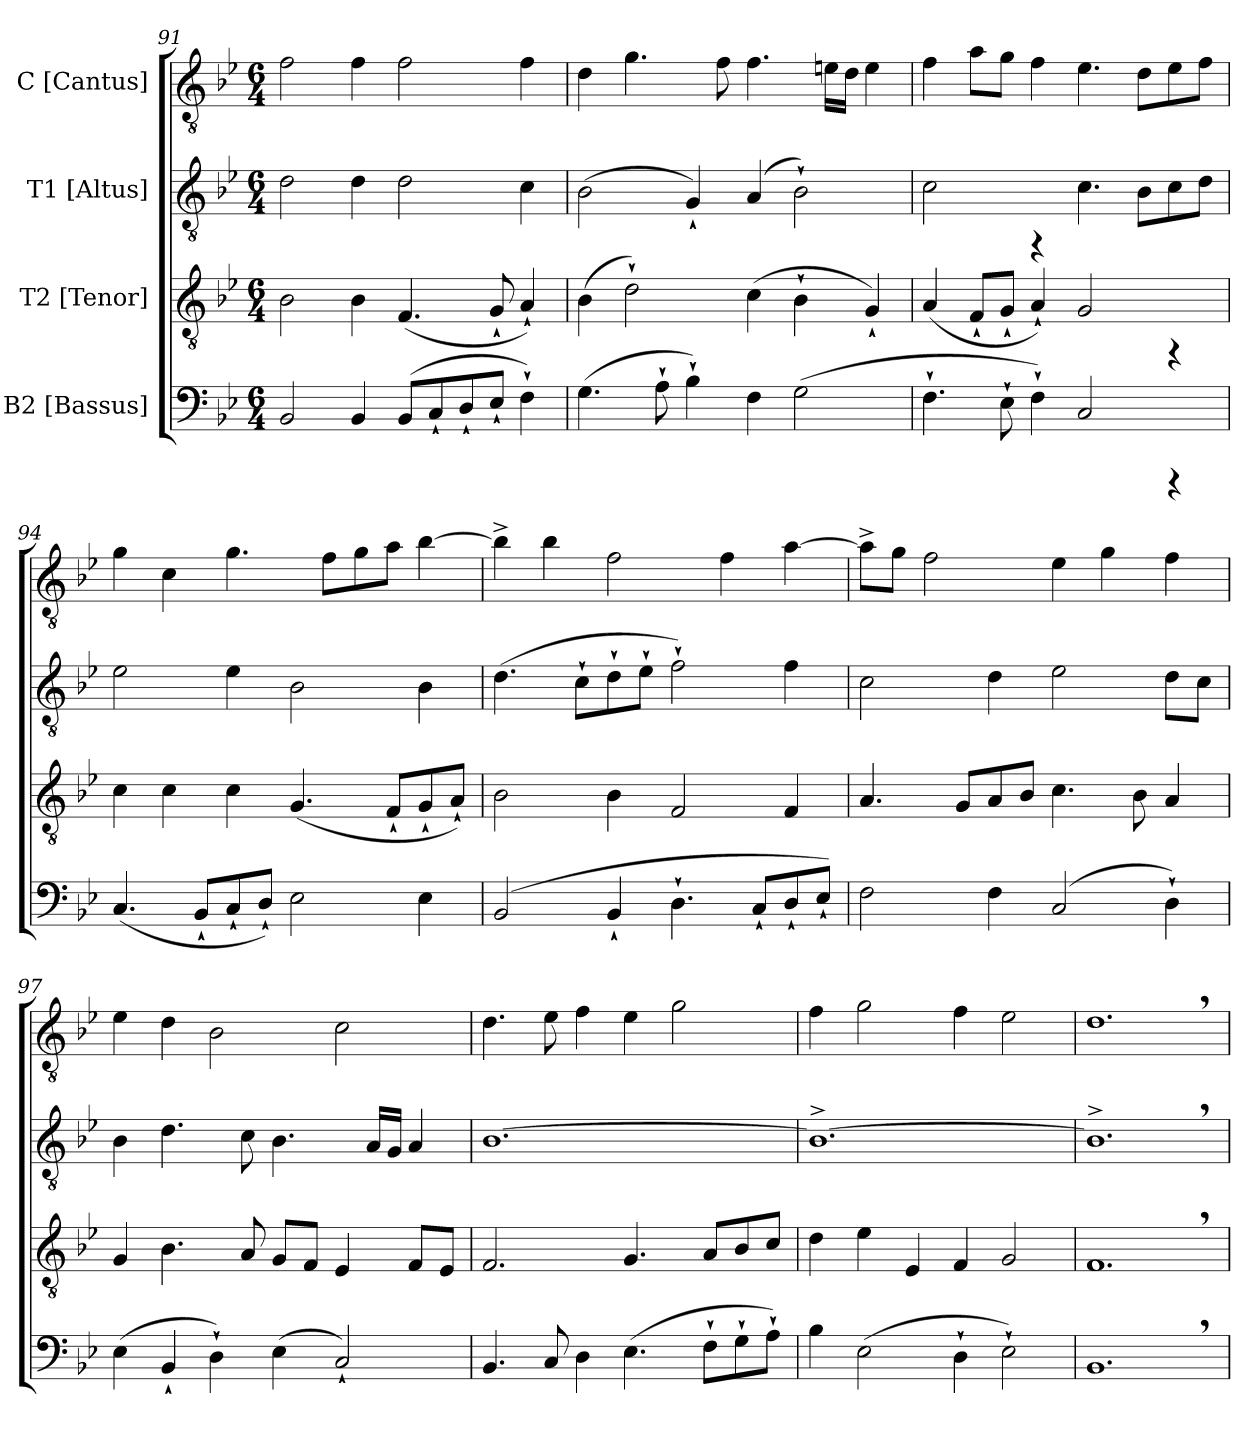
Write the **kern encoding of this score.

**kern	**kern	**kern	**kern
*part4	*part3	*part2	*part1
*staff4	*staff3	*staff2	*staff1
*I"B2 [Bassus]	*I"T2 [Tenor]	*I"T1 [Altus]	*I"C [Cantus]
*clefF4	*clefGv2	*clefGv2	*clefGv2
*k[b-e-]	*k[b-e-]	*k[b-e-]	*k[b-e-]
*B-:	*B-:	*B-:	*B-:
*M6/4	*M6/4	*M6/4	*M6/4
=91	=91	=91	=91
2BB-/	2B-\	2d\	2f\
4BB-/	4B-\	4d\	4f\
(>8BB-/L	(>4.F/	2d\	2f\
8C`</	.	.	.
8D`</	.	.	.
8E-`</J	8G`</	.	.
4F`>\)	4A`</)	4c\	4f\
!!LO:LB:g=z
=92	=92	=92	=92
(>4.G\	(>4B-\	(>2B-\	4d\
.	2d`>\)	.	4.g\
8A`>\	.	.	.
4B-`>\)	.	4G`</)	.
.	.	.	8f\
4F\	(>4c\	(>4A/	4.f\
(>2G\	4B-`>\	2B-`>\)	.
.	.	.	16en\L
.	.	.	16d\J
.	4G`</)	.	4e\
=93	=93	=93	=93
4.F`>\	(>4A/	2c\	4f\
.	8F`</L	.	8a\L
8E-`>\	8G`</J	.	8g\J
4F`>\)	4A`</)	4rFF	4f\
2C/	2G/	4.c\	4.e-\
.	.	8B-\L	8d\L
4rCCC	4rFF	8c\	8e-\
.	.	8d\J	8f\J
=94	=94	=94	=94
(>4.C/	4c\	2e-\	4g\
.	4c\	.	4c\
8BB-`</L	.	.	.
8C`</	4c\	4e-\	4.g\
8D`</J)	.	.	.
2E-\	(>4.G/	2B-\	.
.	.	.	8f\L
.	.	.	8g\
.	8F`</L	.	8a\J
4E-\	8G`</	4B-\	[>4b-\
.	8A`</J)	.	.
=95	=95	=95	=95
(>2BB-/	2B-\	(>4.d\	4b-^>\]
.	.	.	4b-\
.	.	8c`>\L	.
4BB-`</	4B-\	8d`>\	2f\
.	.	8e-`>\J	.
4.D`>\	2F/	2f`>\)	.
.	.	.	4f\
8C`</L	.	.	.
8D`</	4F/	4f\	[>4a\
8E-`</J)	.	.	.
!!LO:PB:g=z
=96	=96	=96	=96
2F\	4.A/	2c\	8a^>\L]
.	.	.	8g\J
.	.	.	2f\
.	8G/L	.	.
4F\	8A/	4d\	.
.	8B-/J	.	.
(>2C/	4.c\	2e-\	4e-\
.	.	.	4g\
.	8B-\	.	.
4D`>\)	4A/	8d\L	4f\
.	.	8c\J	.
=97	=97	=97	=97
(>4E-\	4G/	4B-\	4e-\
4BB-`</	4.B-\	4.d\	4d\
4D`>\)	.	.	2B-\
.	8A/	8c\	.
(>4E-\	8G/L	4.B-\	.
.	8F/J	.	.
2C`</)	4E-/	.	2c\
.	.	16A/L	.
.	.	16G/J	.
.	8F/L	4A/	.
.	8E-/J	.	.
=98	=98	=98	=98
4.BB-/	2.F/	[>1.B-	4.d\
8C/	.	.	8e-\
4D\	.	.	4f\
(>4.E-\	4.G/	.	4e-\
.	.	.	2g\
8F`>\L	8A/L	.	.
8G`>\	8B-/	.	.
8A`>\J)	8c/J	.	.
=99	=99	=99	=99
4B-\	4d\	1.B-^>_>	4f\
*	*MM63	*	*
(>2E-\	4e-\	.	2g\
*	*MM60	*	*
.	4E-/	.	.
*	*MM57	*	*
4D`>\	4F/	.	4f\
*	*MM54	*	*
2E-`>\)	2G/	.	2e-\
!!LO:LB:g=z
=100	=100	=100	=100
1.BB-,<	1.F,<	1.B-^>,>]	1.d,>
=	=	=	=
*-	*-	*-	*-
